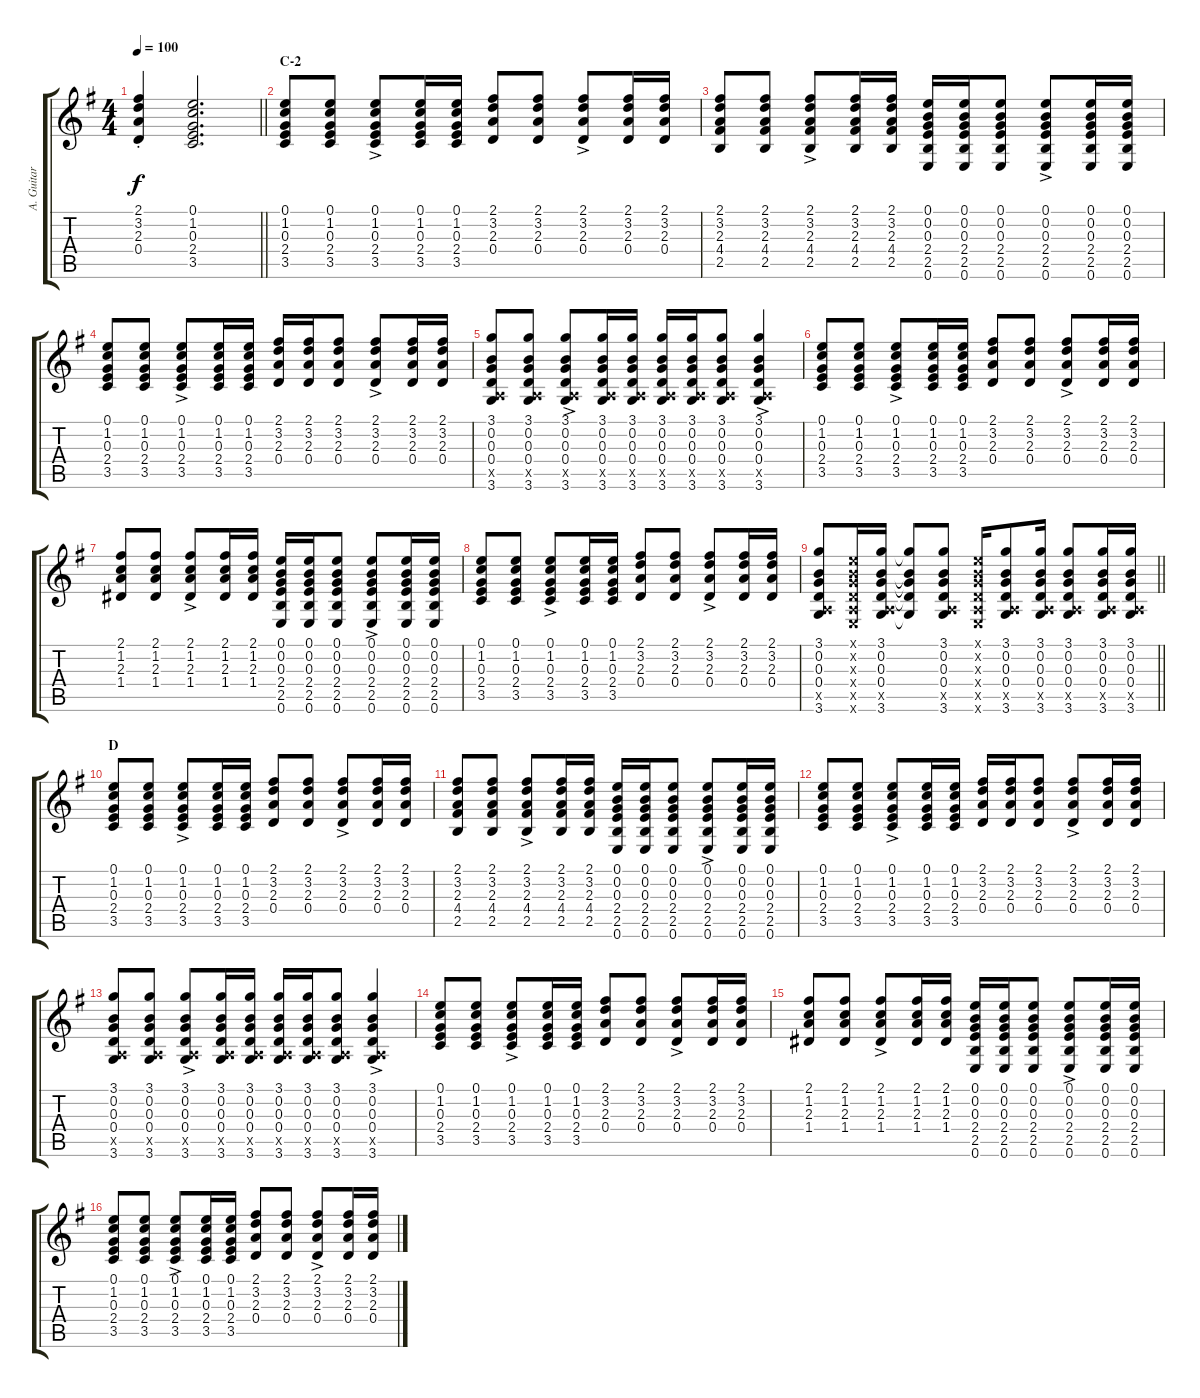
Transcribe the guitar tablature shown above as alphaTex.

\track ("A. Guitar II" "A. Guitar ") {instrument acousticguitarsteel}
\staff {score tabs}
\tuning (E4 B3 G3 D3 A2 E2) {hide}
\ts (4 4)
\tempo 100
\clef g2
\barLineRight lightlight
\ks g
(2.1{st} 3.2{st} 2.3{st} 0.4{st}).4{dy f} (0.1 1.2 0.3 2.4 3.5).2{d} |
\section ("" "C-2")
(0.1 1.2 0.3 2.4 3.5).8 (0.1 1.2 0.3 2.4 3.5).8 (0.1{ac} 1.2{ac} 0.3{ac} 2.4{ac} 3.5{ac}).8 (0.1 1.2 0.3 2.4 3.5).16 (0.1 1.2 0.3 2.4 3.5).16 (2.1 3.2 2.3 0.4).8 (2.1 3.2 2.3 0.4).8 (2.1{ac} 3.2{ac} 2.3{ac} 0.4{ac}).8 (2.1 3.2 2.3 0.4).16 (2.1 3.2 2.3 0.4).16 |
(2.1 3.2 2.3 4.4 2.5).8 (2.1 3.2 2.3 4.4 2.5).8 (2.1{ac} 3.2{ac} 2.3{ac} 4.4{ac} 2.5{ac}).8 (2.1 3.2 2.3 4.4 2.5).16 (2.1 3.2 2.3 4.4 2.5).16 (0.1 0.2 0.3 2.4 2.5 0.6).16 (0.1 0.2 0.3 2.4 2.5 0.6).16 (0.1 0.2 0.3 2.4 2.5 0.6).8 (0.1{ac} 0.2{ac} 0.3{ac} 2.4{ac} 2.5{ac} 0.6{ac}).8 (0.1 0.2 0.3 2.4 2.5 0.6).16 (0.1 0.2 0.3 2.4 2.5 0.6).16 |
(0.1 1.2 0.3 2.4 3.5).8 (0.1 1.2 0.3 2.4 3.5).8 (0.1{ac} 1.2{ac} 0.3{ac} 2.4{ac} 3.5{ac}).8 (0.1 1.2 0.3 2.4 3.5).16 (0.1 1.2 0.3 2.4 3.5).16 (2.1 3.2 2.3 0.4).16 (2.1 3.2 2.3 0.4).16 (2.1 3.2 2.3 0.4).8 (2.1{ac} 3.2{ac} 2.3{ac} 0.4{ac}).8 (2.1 3.2 2.3 0.4).16 (2.1 3.2 2.3 0.4).16 |
(3.1 0.2 0.3 0.4 0.5{x} 3.6).8 (3.1 0.2 0.3 0.4 0.5{x} 3.6).8 (3.1{ac} 0.2{ac} 0.3{ac} 0.4{ac} 0.5{ac x} 3.6{ac}).8 (3.1 0.2 0.3 0.4 0.5{x} 3.6).16 (3.1 0.2 0.3 0.4 0.5{x} 3.6).16 (3.1 0.2 0.3 0.4 0.5{x} 3.6).16 (3.1 0.2 0.3 0.4 0.5{x} 3.6).16 (3.1 0.2 0.3 0.4 0.5{x} 3.6).8 (3.1{ac} 0.2{ac} 0.3{ac} 0.4{ac} 0.5{ac x} 3.6{ac}).4 |
(0.1 1.2 0.3 2.4 3.5).8 (0.1 1.2 0.3 2.4 3.5).8 (0.1{ac} 1.2{ac} 0.3{ac} 2.4{ac} 3.5{ac}).8 (0.1 1.2 0.3 2.4 3.5).16 (0.1 1.2 0.3 2.4 3.5).16 (2.1 3.2 2.3 0.4).8 (2.1 3.2 2.3 0.4).8 (2.1{ac} 3.2{ac} 2.3{ac} 0.4{ac}).8 (2.1 3.2 2.3 0.4).16 (2.1 3.2 2.3 0.4).16 |
(2.1 1.2 2.3 1.4).8 (2.1 1.2 2.3 1.4).8 (2.1{ac} 1.2{ac} 2.3{ac} 1.4{ac}).8 (2.1 1.2 2.3 1.4).16 (2.1 1.2 2.3 1.4).16 (0.1 0.2 0.3 2.4 2.5 0.6).16 (0.1 0.2 0.3 2.4 2.5 0.6).16 (0.1 0.2 0.3 2.4 2.5 0.6).8 (0.1{ac} 0.2{ac} 0.3{ac} 2.4{ac} 2.5{ac} 0.6{ac}).8 (0.1 0.2 0.3 2.4 2.5 0.6).16 (0.1 0.2 0.3 2.4 2.5 0.6).16 |
(0.1 1.2 0.3 2.4 3.5).8 (0.1 1.2 0.3 2.4 3.5).8 (0.1{ac} 1.2{ac} 0.3{ac} 2.4{ac} 3.5{ac}).8 (0.1 1.2 0.3 2.4 3.5).16 (0.1 1.2 0.3 2.4 3.5).16 (2.1 3.2 2.3 0.4).8 (2.1 3.2 2.3 0.4).8 (2.1{ac} 3.2{ac} 2.3{ac} 0.4{ac}).8 (2.1 3.2 2.3 0.4).16 (2.1 3.2 2.3 0.4).16 |
\barLineRight lightlight
(3.1 0.2 0.3 0.4 0.5{x} 3.6).8 (0.1{x} 0.2{x} 0.3{x} 0.4{x} 0.5{x} 0.6{x}).16 (3.1 0.2 0.3 0.4 0.5{x} 3.6).16 (3.1{t} 0.2{t} 0.3{t} 0.4{t} 3.6{t}).8 (3.1 0.2 0.3 0.4 0.5{x} 3.6).8 (0.1{x} 0.2{x} 0.3{x} 0.4{x} 0.5{x} 0.6{x}).16 (3.1 0.2 0.3 0.4 0.5{x} 3.6).8 (3.1 0.2 0.3 0.4 0.5{x} 3.6).16 (3.1 0.2 0.3 0.4 0.5{x} 3.6).8 (3.1 0.2 0.3 0.4 0.5{x} 3.6).16 (3.1 0.2 0.3 0.4 0.5{x} 3.6).16 |
\section ("" "D")
(0.1 1.2 0.3 2.4 3.5).8 (0.1 1.2 0.3 2.4 3.5).8 (0.1{ac} 1.2{ac} 0.3{ac} 2.4{ac} 3.5{ac}).8 (0.1 1.2 0.3 2.4 3.5).16 (0.1 1.2 0.3 2.4 3.5).16 (2.1 3.2 2.3 0.4).8 (2.1 3.2 2.3 0.4).8 (2.1{ac} 3.2{ac} 2.3{ac} 0.4{ac}).8 (2.1 3.2 2.3 0.4).16 (2.1 3.2 2.3 0.4).16 |
(2.1 3.2 2.3 4.4 2.5).8 (2.1 3.2 2.3 4.4 2.5).8 (2.1{ac} 3.2{ac} 2.3{ac} 4.4{ac} 2.5{ac}).8 (2.1 3.2 2.3 4.4 2.5).16 (2.1 3.2 2.3 4.4 2.5).16 (0.1 0.2 0.3 2.4 2.5 0.6).16 (0.1 0.2 0.3 2.4 2.5 0.6).16 (0.1 0.2 0.3 2.4 2.5 0.6).8 (0.1{ac} 0.2{ac} 0.3{ac} 2.4{ac} 2.5{ac} 0.6{ac}).8 (0.1 0.2 0.3 2.4 2.5 0.6).16 (0.1 0.2 0.3 2.4 2.5 0.6).16 |
(0.1 1.2 0.3 2.4 3.5).8 (0.1 1.2 0.3 2.4 3.5).8 (0.1{ac} 1.2{ac} 0.3{ac} 2.4{ac} 3.5{ac}).8 (0.1 1.2 0.3 2.4 3.5).16 (0.1 1.2 0.3 2.4 3.5).16 (2.1 3.2 2.3 0.4).16 (2.1 3.2 2.3 0.4).16 (2.1 3.2 2.3 0.4).8 (2.1{ac} 3.2{ac} 2.3{ac} 0.4{ac}).8 (2.1 3.2 2.3 0.4).16 (2.1 3.2 2.3 0.4).16 |
(3.1 0.2 0.3 0.4 0.5{x} 3.6).8 (3.1 0.2 0.3 0.4 0.5{x} 3.6).8 (3.1{ac} 0.2{ac} 0.3{ac} 0.4{ac} 0.5{ac x} 3.6{ac}).8 (3.1 0.2 0.3 0.4 0.5{x} 3.6).16 (3.1 0.2 0.3 0.4 0.5{x} 3.6).16 (3.1 0.2 0.3 0.4 0.5{x} 3.6).16 (3.1 0.2 0.3 0.4 0.5{x} 3.6).16 (3.1 0.2 0.3 0.4 0.5{x} 3.6).8 (3.1{ac} 0.2{ac} 0.3{ac} 0.4{ac} 0.5{ac x} 3.6{ac}).4 |
(0.1 1.2 0.3 2.4 3.5).8 (0.1 1.2 0.3 2.4 3.5).8 (0.1{ac} 1.2{ac} 0.3{ac} 2.4{ac} 3.5{ac}).8 (0.1 1.2 0.3 2.4 3.5).16 (0.1 1.2 0.3 2.4 3.5).16 (2.1 3.2 2.3 0.4).8 (2.1 3.2 2.3 0.4).8 (2.1{ac} 3.2{ac} 2.3{ac} 0.4{ac}).8 (2.1 3.2 2.3 0.4).16 (2.1 3.2 2.3 0.4).16 |
(2.1 1.2 2.3 1.4).8 (2.1 1.2 2.3 1.4).8 (2.1{ac} 1.2{ac} 2.3{ac} 1.4{ac}).8 (2.1 1.2 2.3 1.4).16 (2.1 1.2 2.3 1.4).16 (0.1 0.2 0.3 2.4 2.5 0.6).16 (0.1 0.2 0.3 2.4 2.5 0.6).16 (0.1 0.2 0.3 2.4 2.5 0.6).8 (0.1{ac} 0.2{ac} 0.3{ac} 2.4{ac} 2.5{ac} 0.6{ac}).8 (0.1 0.2 0.3 2.4 2.5 0.6).16 (0.1 0.2 0.3 2.4 2.5 0.6).16 |
(0.1 1.2 0.3 2.4 3.5).8 (0.1 1.2 0.3 2.4 3.5).8 (0.1{ac} 1.2{ac} 0.3{ac} 2.4{ac} 3.5{ac}).8 (0.1 1.2 0.3 2.4 3.5).16 (0.1 1.2 0.3 2.4 3.5).16 (2.1 3.2 2.3 0.4).8 (2.1 3.2 2.3 0.4).8 (2.1{ac} 3.2{ac} 2.3{ac} 0.4{ac}).8 (2.1 3.2 2.3 0.4).16 (2.1 3.2 2.3 0.4).16
